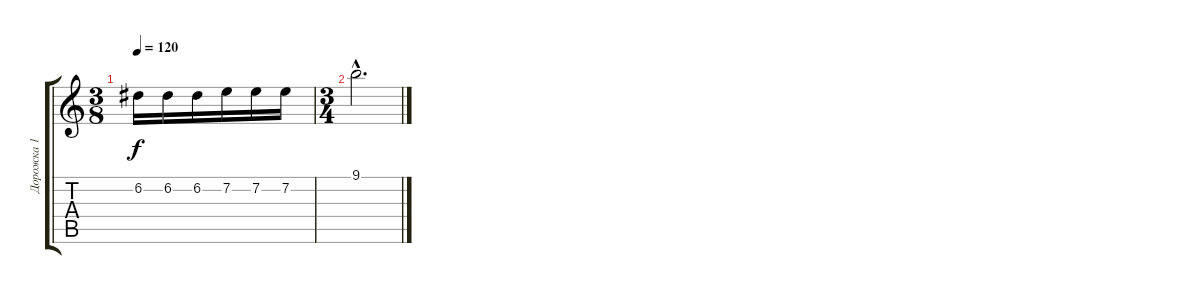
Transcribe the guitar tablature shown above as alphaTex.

\track ("Дорожка 1" "Дорожка 1") {instrument distortionguitar}
\staff {score tabs}
\tuning (D4 A3 F3 C3 G2 D2) {hide}
\ts (3 8)
\tempo 120
\clef g2
\ks c
6.2.16{dy f} 6.2.16 6.2.16 7.2.16 7.2.16 7.2.16 |
\ts (3 4)
9.1{hac}.2{d}
